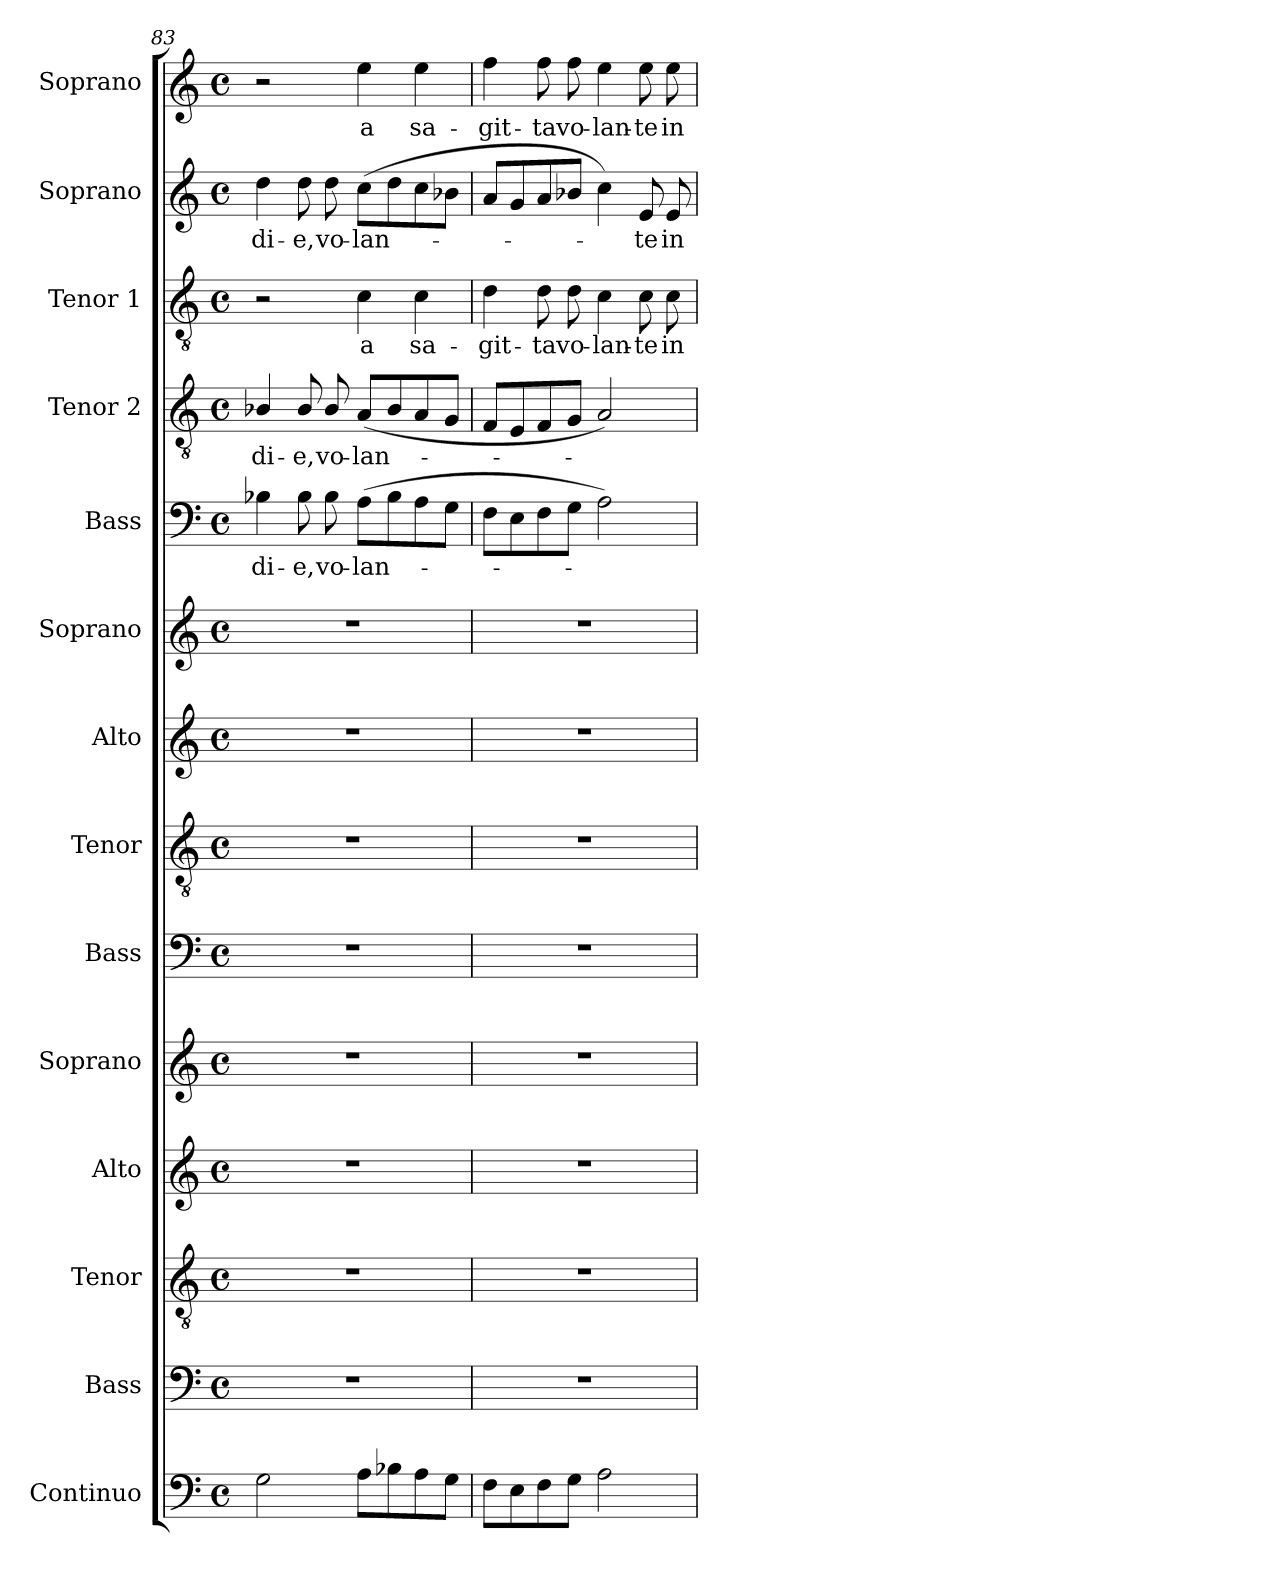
**kern	**kern	**kern	**kern	**kern	**kern	**kern	**kern	**kern	**kern	**text	**kern	**text	**kern	**text	**kern	**text	**kern	**text
*part14	*part13	*part12	*part11	*part10	*part9	*part8	*part7	*part6	*part5	*part5	*part4	*part4	*part3	*part3	*part2	*part2	*part1	*part1
*staff14	*staff13	*staff12	*staff11	*staff10	*staff9	*staff8	*staff7	*staff6	*staff5	*staff5	*staff4	*staff4	*staff3	*staff3	*staff2	*staff2	*staff1	*staff1
*I"Continuo	*I"Bass	*I"Tenor	*I"Alto	*I"Soprano	*I"Bass	*I"Tenor	*I"Alto	*I"Soprano	*I"Bass	*	*I"Tenor 2	*	*I"Tenor 1	*	*I"Soprano	*	*I"Soprano	*
*I'Cont.	*I'B.	*I'T.	*I'A.	*I'S.	*I'B.	*I'T.	*I'A.	*I'S.	*I'B.	*	*I'T2.	*	*I'T1.	*	*I'S.	*	*I'S.	*
*clefF4	*clefF4	*clefGv2	*clefG2	*clefG2	*clefF4	*clefGv2	*clefG2	*clefG2	*clefF4	*	*clefGv2	*	*clefGv2	*	*clefG2	*	*clefG2	*
*	*	*ITrd7c12	*	*	*	*ITrd7c12	*	*	*	*	*ITrd7c12	*	*ITrd7c12	*	*	*	*	*
*k[]	*k[]	*k[]	*k[]	*k[]	*k[]	*k[]	*k[]	*k[]	*k[]	*	*k[]	*	*k[]	*	*k[]	*	*k[]	*
*C:	*C:	*C:	*C:	*C:	*C:	*C:	*C:	*C:	*C:	*	*C:	*	*C:	*	*C:	*	*C:	*
*M4/4	*M4/4	*M4/4	*M4/4	*M4/4	*M4/4	*M4/4	*M4/4	*M4/4	*M4/4	*	*M4/4	*	*M4/4	*	*M4/4	*	*M4/4	*
*met(c)	*met(c)	*met(c)	*met(c)	*met(c)	*met(c)	*met(c)	*met(c)	*met(c)	*met(c)	*	*met(c)	*	*met(c)	*	*met(c)	*	*met(c)	*
=83	=83	=83	=83	=83	=83	=83	=83	=83	=83	=83	=83	=83	=83	=83	=83	=83	=83	=83
!	!	!	!	!	!	!	!	!	!	!LO:LY:b:color=#000000	!	!	!	!	!	!	!	!
!	!	!	!	!	!	!	!	!	!	!	!	!LO:LY:b:color=#000000	!	!	!	!	!	!
!	!	!	!	!	!	!	!	!	!	!	!	!	!	!	!	!LO:LY:b:color=#000000	!	!
2Gi\	1r	1r	1r	1r	1r	1r	1r	1r	4B-Xi\	di-	4BB-Xi/	di-	2r	.	4ddi\	di-	2r	.
!	!	!	!	!	!	!	!	!	!	!LO:LY:b:color=#000000	!	!	!	!	!	!	!	!
!	!	!	!	!	!	!	!	!	!	!	!	!LO:LY:b:color=#000000	!	!	!	!	!	!
!	!	!	!	!	!	!	!	!	!	!	!	!	!	!	!	!LO:LY:b:color=#000000	!	!
.	.	.	.	.	.	.	.	.	8B-i\	-e,	8BB-i/	-e,	.	.	8ddi\	-e,	.	.
!	!	!	!	!	!	!	!	!	!	!LO:LY:b:color=#000000	!	!	!	!	!	!	!	!
!	!	!	!	!	!	!	!	!	!	!	!	!LO:LY:b:color=#000000	!	!	!	!	!	!
!	!	!	!	!	!	!	!	!	!	!	!	!	!	!	!	!LO:LY:b:color=#000000	!	!
.	.	.	.	.	.	.	.	.	8B-i\	vo-	8BB-i/	vo-	.	.	8ddi\	vo-	.	.
!	!	!	!	!	!	!	!	!	!	!LO:LY:b:color=#000000	!	!	!	!	!	!	!	!
!	!	!	!	!	!	!	!	!	!	!	!	!LO:LY:b:color=#000000	!	!	!	!	!	!
!	!	!	!	!	!	!	!	!	!	!	!	!	!	!LO:LY:b:color=#000000	!	!	!	!
!	!	!	!	!	!	!	!	!	!	!	!	!	!	!	!	!LO:LY:b:color=#000000	!	!
!	!	!	!	!	!	!	!	!	!	!	!	!	!	!	!	!	!	!LO:LY:b:color=#000000
8Ai\L	.	.	.	.	.	.	.	.	(8Ai\L	-lan-	(8AAi/L	-lan-	4Ci\	a	(8cci\L	-lan-	4eei\	a
8B-Xi\	.	.	.	.	.	.	.	.	8B-i\	.	8BB-i/	.	.	.	8ddi\	.	.	.
!	!	!	!	!	!	!	!	!	!	!	!	!	!	!LO:LY:b:color=#000000	!	!	!	!
!	!	!	!	!	!	!	!	!	!	!	!	!	!	!	!	!	!	!LO:LY:b:color=#000000
8Ai\	.	.	.	.	.	.	.	.	8Ai\	.	8AAi/	.	4Ci\	sa-	8cci\	.	4eei\	sa-
8Gi\J	.	.	.	.	.	.	.	.	8Gi\J	.	8GGi/J	.	.	.	8b-Xi\J	.	.	.
=84	=84	=84	=84	=84	=84	=84	=84	=84	=84	=84	=84	=84	=84	=84	=84	=84	=84	=84
!	!	!	!	!	!	!	!	!	!	!	!	!	!	!LO:LY:b:color=#000000	!	!	!	!
!	!	!	!	!	!	!	!	!	!	!	!	!	!	!	!	!	!	!LO:LY:b:color=#000000
8Fi\L	1r	1r	1r	1r	1r	1r	1r	1r	8Fi\L	.	8FFi/L	.	4Di\	-git-	8ai/L	.	4ffi\	-git-
8Ei\	.	.	.	.	.	.	.	.	8Ei\	.	8EEi/	.	.	.	8gi/	.	.	.
!	!	!	!	!	!	!	!	!	!	!	!	!	!	!LO:LY:b:color=#000000	!	!	!	!
!	!	!	!	!	!	!	!	!	!	!	!	!	!	!	!	!	!	!LO:LY:b:color=#000000
8Fi\	.	.	.	.	.	.	.	.	8Fi\	.	8FFi/	.	8Di\	-ta	8ai/	.	8ffi\	-ta
!	!	!	!	!	!	!	!	!	!	!	!	!	!	!LO:LY:b:color=#000000	!	!	!	!
!	!	!	!	!	!	!	!	!	!	!	!	!	!	!	!	!	!	!LO:LY:b:color=#000000
8Gi\J	.	.	.	.	.	.	.	.	8Gi\J	.	8GGi/J	.	8Di\	vo-	8b-Xi/J	.	8ffi\	vo-
!	!	!	!	!	!	!	!	!	!	!	!	!	!	!LO:LY:b:color=#000000	!	!	!	!
!	!	!	!	!	!	!	!	!	!	!	!	!	!	!	!	!	!	!LO:LY:b:color=#000000
2Ai\	.	.	.	.	.	.	.	.	2Ai\)	.	2AAi/)	.	4Ci\	-lan-	4cci\)	.	4eei\	-lan-
!	!	!	!	!	!	!	!	!	!	!	!	!	!	!LO:LY:b:color=#000000	!	!	!	!
!	!	!	!	!	!	!	!	!	!	!	!	!	!	!	!	!LO:LY:b:color=#000000	!	!
!	!	!	!	!	!	!	!	!	!	!	!	!	!	!	!	!	!	!LO:LY:b:color=#000000
.	.	.	.	.	.	.	.	.	.	.	.	.	8Ci\	-te	8ei/	-te	8eei\	-te
!	!	!	!	!	!	!	!	!	!	!	!	!	!	!LO:LY:b:color=#000000	!	!	!	!
!	!	!	!	!	!	!	!	!	!	!	!	!	!	!	!	!LO:LY:b:color=#000000	!	!
!	!	!	!	!	!	!	!	!	!	!	!	!	!	!	!	!	!	!LO:LY:b:color=#000000
.	.	.	.	.	.	.	.	.	.	.	.	.	8Ci\	in	8ei/	in	8eei\	in
=	=	=	=	=	=	=	=	=	=	=	=	=	=	=	=	=	=	=
*-	*-	*-	*-	*-	*-	*-	*-	*-	*-	*-	*-	*-	*-	*-	*-	*-	*-	*-
